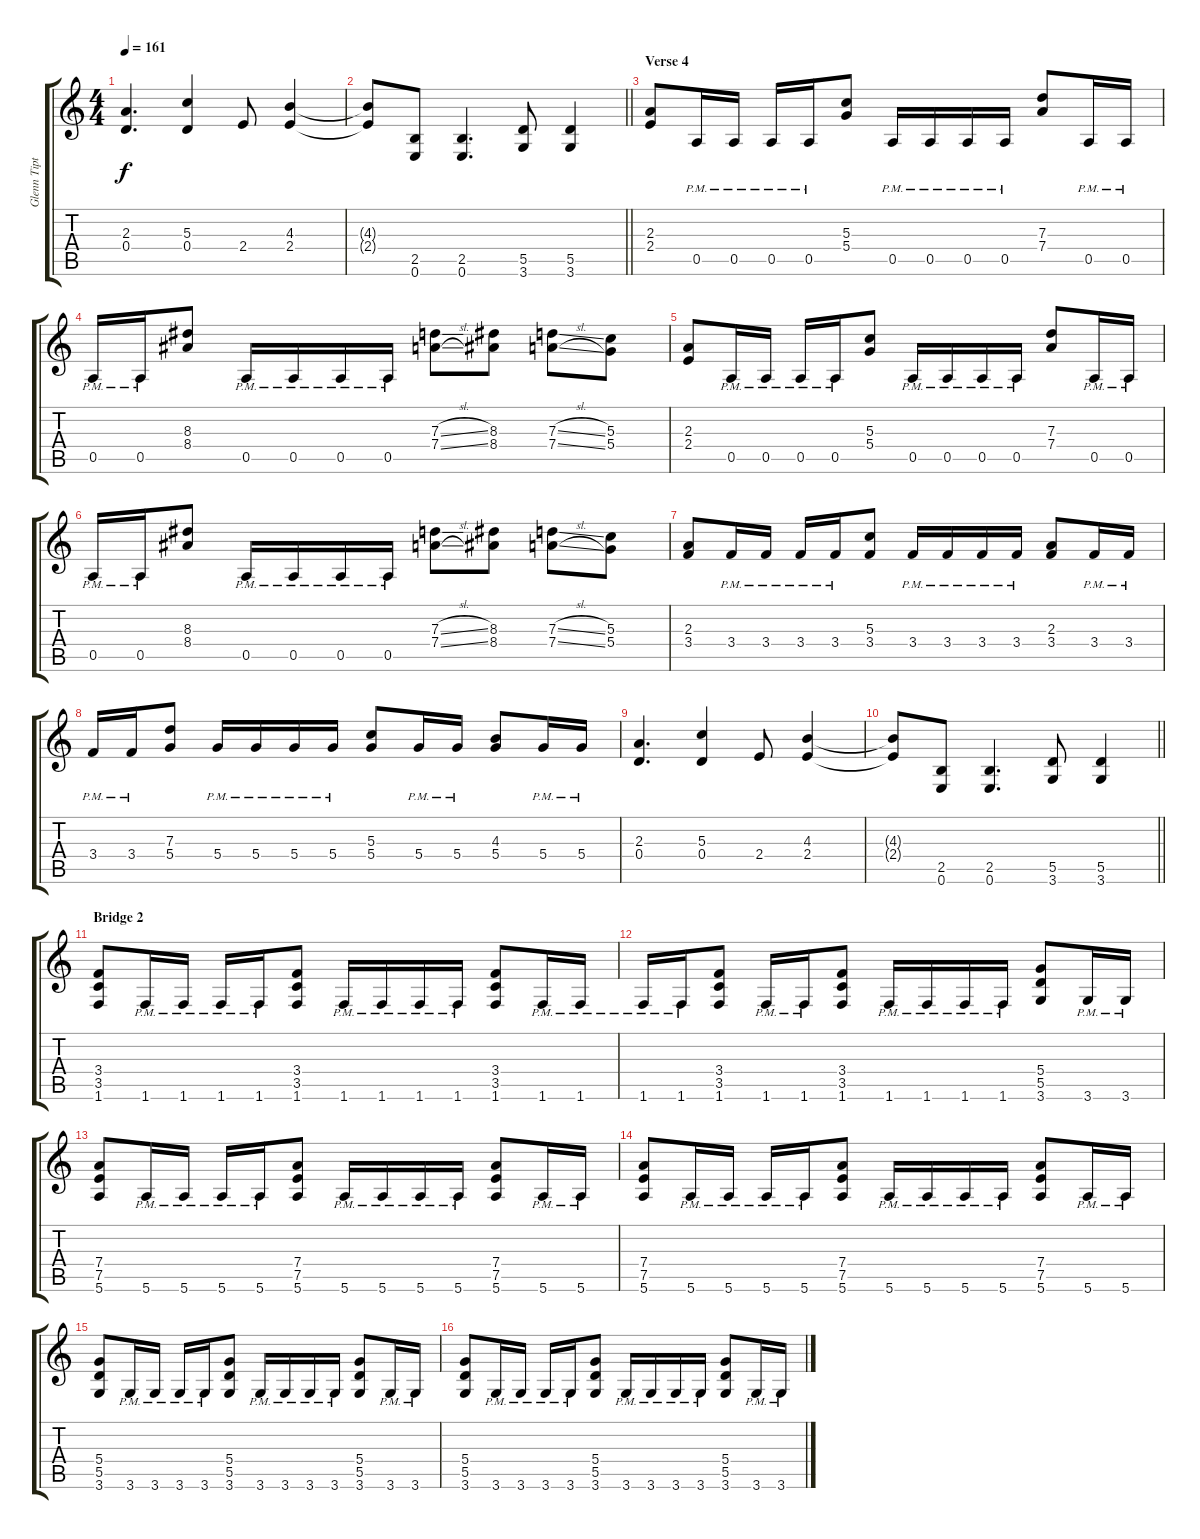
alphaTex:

\track ("Glenn Tipton" "Glenn Tipt") {instrument distortionguitar}
\staff {score tabs}
\tuning (E4 B3 G3 D3 A2 E2) {hide}
\ts (4 4)
\tempo 161
\clef g2
\ks c
(2.3 0.4).4{d dy f} (5.3 0.4).4 2.4.8 (4.3 2.4).4 |
\barLineRight lightlight
(4.3{t} 2.4{t}).8 (2.5 0.6).8 (2.5 0.6).4{d} (5.5 3.6).8 (5.5 3.6).4 |
\section ("" "Verse 4")
(2.3 2.4).8 0.5{pm}.16 0.5{pm}.16 0.5{pm}.16 0.5{pm}.16 (5.3 5.4).8 0.5{pm}.16 0.5{pm}.16 0.5{pm}.16 0.5{pm}.16 (7.3 7.4).8 0.5{pm}.16 0.5{pm}.16 |
0.5{pm}.16 0.5{pm}.16 (8.3 8.4).8 0.5{pm}.16 0.5{pm}.16 0.5{pm}.16 0.5{pm}.16 (7.3{sl} 7.4{sl}).8 (8.3 8.4).8 (7.3{sl} 7.4{sl}).8 (5.3 5.4).8 |
(2.3 2.4).8 0.5{pm}.16 0.5{pm}.16 0.5{pm}.16 0.5{pm}.16 (5.3 5.4).8 0.5{pm}.16 0.5{pm}.16 0.5{pm}.16 0.5{pm}.16 (7.3 7.4).8 0.5{pm}.16 0.5{pm}.16 |
0.5{pm}.16 0.5{pm}.16 (8.3 8.4).8 0.5{pm}.16 0.5{pm}.16 0.5{pm}.16 0.5{pm}.16 (7.3{sl} 7.4{sl}).8 (8.3 8.4).8 (7.3{sl} 7.4{sl}).8 (5.3 5.4).8 |
(2.3 3.4).8 3.4{pm}.16 3.4{pm}.16 3.4{pm}.16 3.4{pm}.16 (5.3 3.4).8 3.4{pm}.16 3.4{pm}.16 3.4{pm}.16 3.4{pm}.16 (2.3 3.4).8 3.4{pm}.16 3.4{pm}.16 |
3.4{pm}.16 3.4{pm}.16 (7.3 5.4).8 5.4{pm}.16 5.4{pm}.16 5.4{pm}.16 5.4{pm}.16 (5.3 5.4).8 5.4{pm}.16 5.4{pm}.16 (4.3 5.4).8 5.4{pm}.16 5.4{pm}.16 |
(2.3 0.4).4{d} (5.3 0.4).4 2.4.8 (4.3 2.4).4 |
\barLineRight lightlight
(4.3{t} 2.4{t}).8 (2.5 0.6).8 (2.5 0.6).4{d} (5.5 3.6).8 (5.5 3.6).4 |
\section ("" "Bridge 2")
(3.4 3.5 1.6).8 1.6{pm}.16 1.6{pm}.16 1.6{pm}.16 1.6{pm}.16 (3.4 3.5 1.6).8 1.6{pm}.16 1.6{pm}.16 1.6{pm}.16 1.6{pm}.16 (3.4 3.5 1.6).8 1.6{pm}.16 1.6{pm}.16 |
1.6{pm}.16 1.6{pm}.16 (3.4 3.5 1.6).8 1.6{pm}.16 1.6{pm}.16 (3.4 3.5 1.6).8 1.6{pm}.16 1.6{pm}.16 1.6{pm}.16 1.6{pm}.16 (5.4 5.5 3.6).8 3.6{pm}.16 3.6{pm}.16 |
(7.4 7.5 5.6).8 5.6{pm}.16 5.6{pm}.16 5.6{pm}.16 5.6{pm}.16 (7.4 7.5 5.6).8 5.6{pm}.16 5.6{pm}.16 5.6{pm}.16 5.6{pm}.16 (7.4 7.5 5.6).8 5.6{pm}.16 5.6{pm}.16 |
(7.4 7.5 5.6).8 5.6{pm}.16 5.6{pm}.16 5.6{pm}.16 5.6{pm}.16 (7.4 7.5 5.6).8 5.6{pm}.16 5.6{pm}.16 5.6{pm}.16 5.6{pm}.16 (7.4 7.5 5.6).8 5.6{pm}.16 5.6{pm}.16 |
(5.4 5.5 3.6).8 3.6{pm}.16 3.6{pm}.16 3.6{pm}.16 3.6{pm}.16 (5.4 5.5 3.6).8 3.6{pm}.16 3.6{pm}.16 3.6{pm}.16 3.6{pm}.16 (5.4 5.5 3.6).8 3.6{pm}.16 3.6{pm}.16 |
(5.4 5.5 3.6).8 3.6{pm}.16 3.6{pm}.16 3.6{pm}.16 3.6{pm}.16 (5.4 5.5 3.6).8 3.6{pm}.16 3.6{pm}.16 3.6{pm}.16 3.6{pm}.16 (5.4 5.5 3.6).8 3.6{pm}.16 3.6{pm}.16
